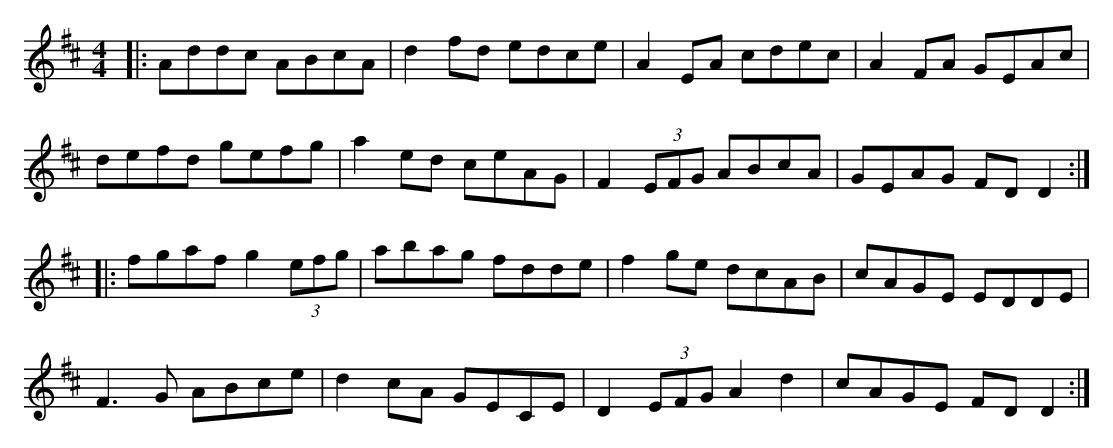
X:1
M:4/4
K:D
|:Addc ABcA|d2 fd edce|A2 EA cdec|A2 FA GEAc|
defd gefg|a2 ed ceAG| F2 (3EFG ABcA|GEAG FD D2:|
|:fgaf g2 (3efg|abag fdde|f2 ge dcAB|cAGE EDDE|
F3G ABce|d2 cA GECE|D2 (3EFG A2 d2|cAGE FD D2:|
